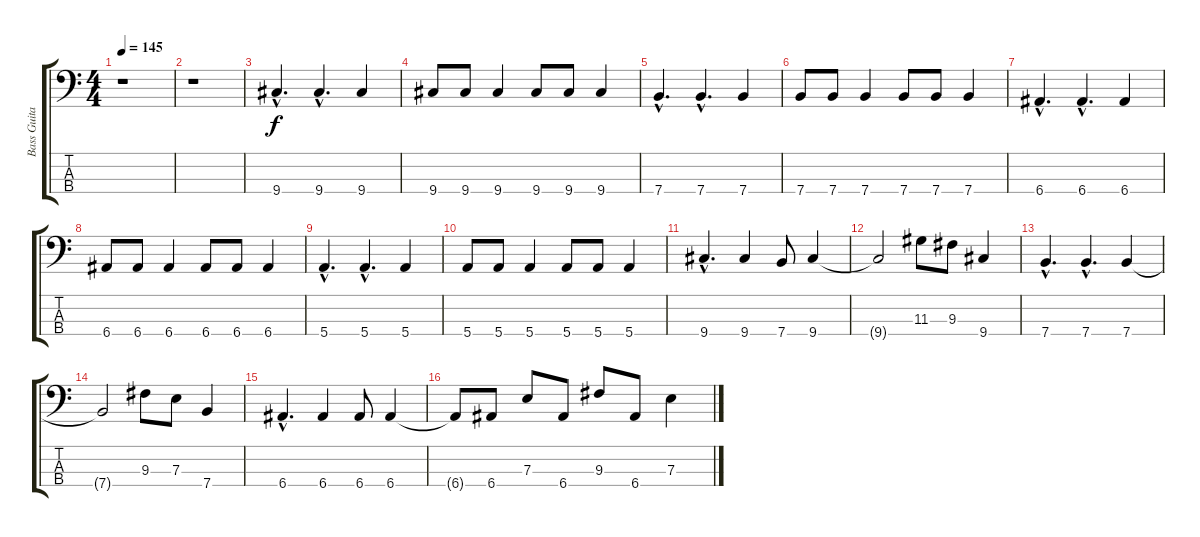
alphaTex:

\track ("Bass Guitar" "Bass Guita") {instrument electricbasspick}
\staff {score tabs}
\tuning (G2 D2 A1 E1) {hide}
\ts (4 4)
\tempo 145
\clef f4
\ks c
r.1{dy f} |
r.1 |
9.4{hac}.4{d} 9.4{hac}.4{d} 9.4.4 |
9.4.8 9.4.8 9.4.4 9.4.8 9.4.8 9.4.4 |
7.4{hac}.4{d} 7.4{hac}.4{d} 7.4.4 |
7.4.8 7.4.8 7.4.4 7.4.8 7.4.8 7.4.4 |
6.4{hac}.4{d} 6.4{hac}.4{d} 6.4.4 |
6.4.8 6.4.8 6.4.4 6.4.8 6.4.8 6.4.4 |
5.4{hac}.4{d} 5.4{hac}.4{d} 5.4.4 |
5.4.8 5.4.8 5.4.4 5.4.8 5.4.8 5.4.4 |
9.4{hac}.4{d} 9.4.4 7.4.8 9.4.4 |
9.4{t}.2 11.3.8 9.3.8 9.4.4 |
7.4{hac}.4{d} 7.4{hac}.4{d} 7.4.4 |
7.4{t}.2 9.3.8 7.3.8 7.4.4 |
6.4{hac}.4{d} 6.4.4 6.4.8 6.4.4 |
6.4{t}.8 6.4.8 7.3.8 6.4.8 9.3.8 6.4.8 7.3.4
